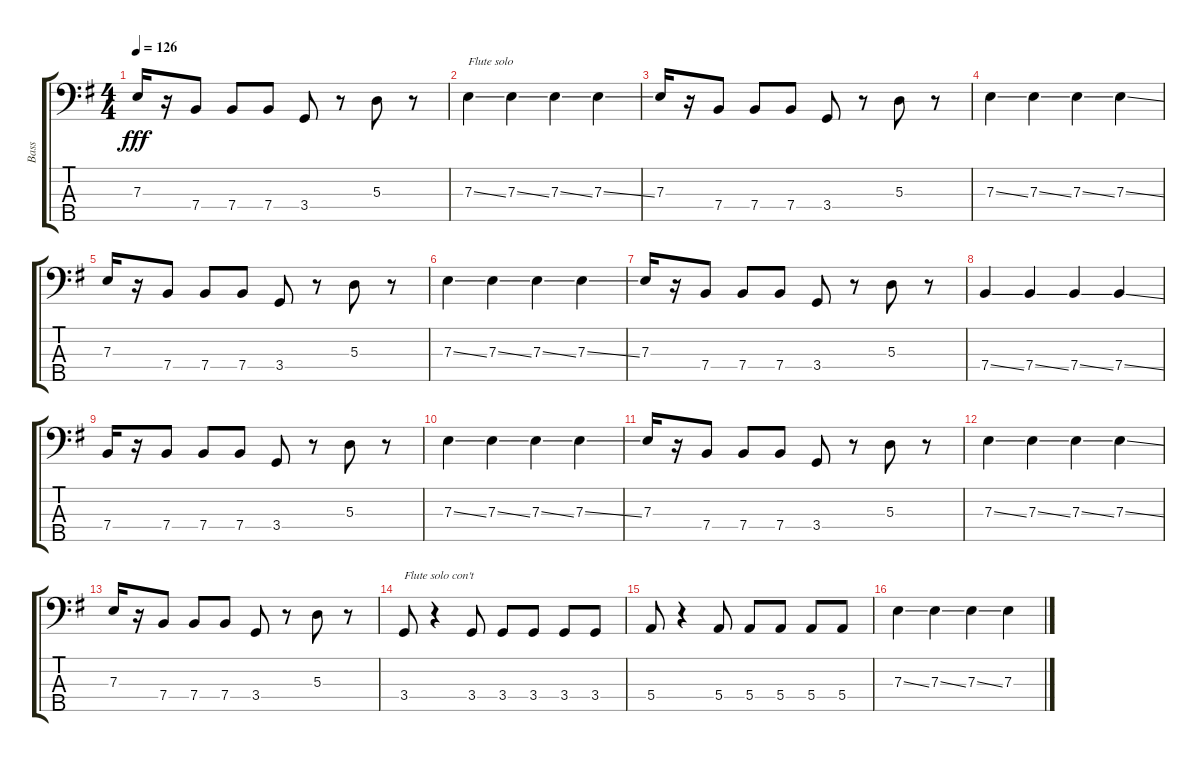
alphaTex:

\track ("Bass" "Bass") {instrument fretlessbass}
\staff {score tabs}
\tuning (G2 D2 A1 E1 B0) {hide}
\ts (4 4)
\tempo 126
\clef f4
\ks g
7.3.16{dy fff} r.16 7.4.8 7.4.8 7.4.8 3.4.8 r.8 5.3.8 r.8 |
7.3{ss}.4{txt "Flute solo"} 7.3{ss}.4 7.3{ss}.4 7.3{ss}.4 |
7.3.16 r.16 7.4.8 7.4.8 7.4.8 3.4.8 r.8 5.3.8 r.8 |
7.3{ss}.4 7.3{ss}.4 7.3{ss}.4 7.3{ss}.4 |
7.3.16 r.16 7.4.8 7.4.8 7.4.8 3.4.8 r.8 5.3.8 r.8 |
7.3{ss}.4 7.3{ss}.4 7.3{ss}.4 7.3{ss}.4 |
7.3.16 r.16 7.4.8 7.4.8 7.4.8 3.4.8 r.8 5.3.8 r.8 |
7.4{ss}.4 7.4{ss}.4 7.4{ss}.4 7.4{ss}.4 |
7.4.16 r.16 7.4.8 7.4.8 7.4.8 3.4.8 r.8 5.3.8 r.8 |
7.3{ss}.4 7.3{ss}.4 7.3{ss}.4 7.3{ss}.4 |
7.3.16 r.16 7.4.8 7.4.8 7.4.8 3.4.8 r.8 5.3.8 r.8 |
7.3{ss}.4 7.3{ss}.4 7.3{ss}.4 7.3{ss}.4 |
7.3.16 r.16 7.4.8 7.4.8 7.4.8 3.4.8 r.8 5.3.8 r.8 |
3.4.8{txt "Flute solo con't"} r.4 3.4.8 3.4.8 3.4.8 3.4.8 3.4.8 |
5.4.8 r.4 5.4.8 5.4.8 5.4.8 5.4.8 5.4.8 |
7.3{ss}.4 7.3{ss}.4 7.3{ss}.4 7.3.4
